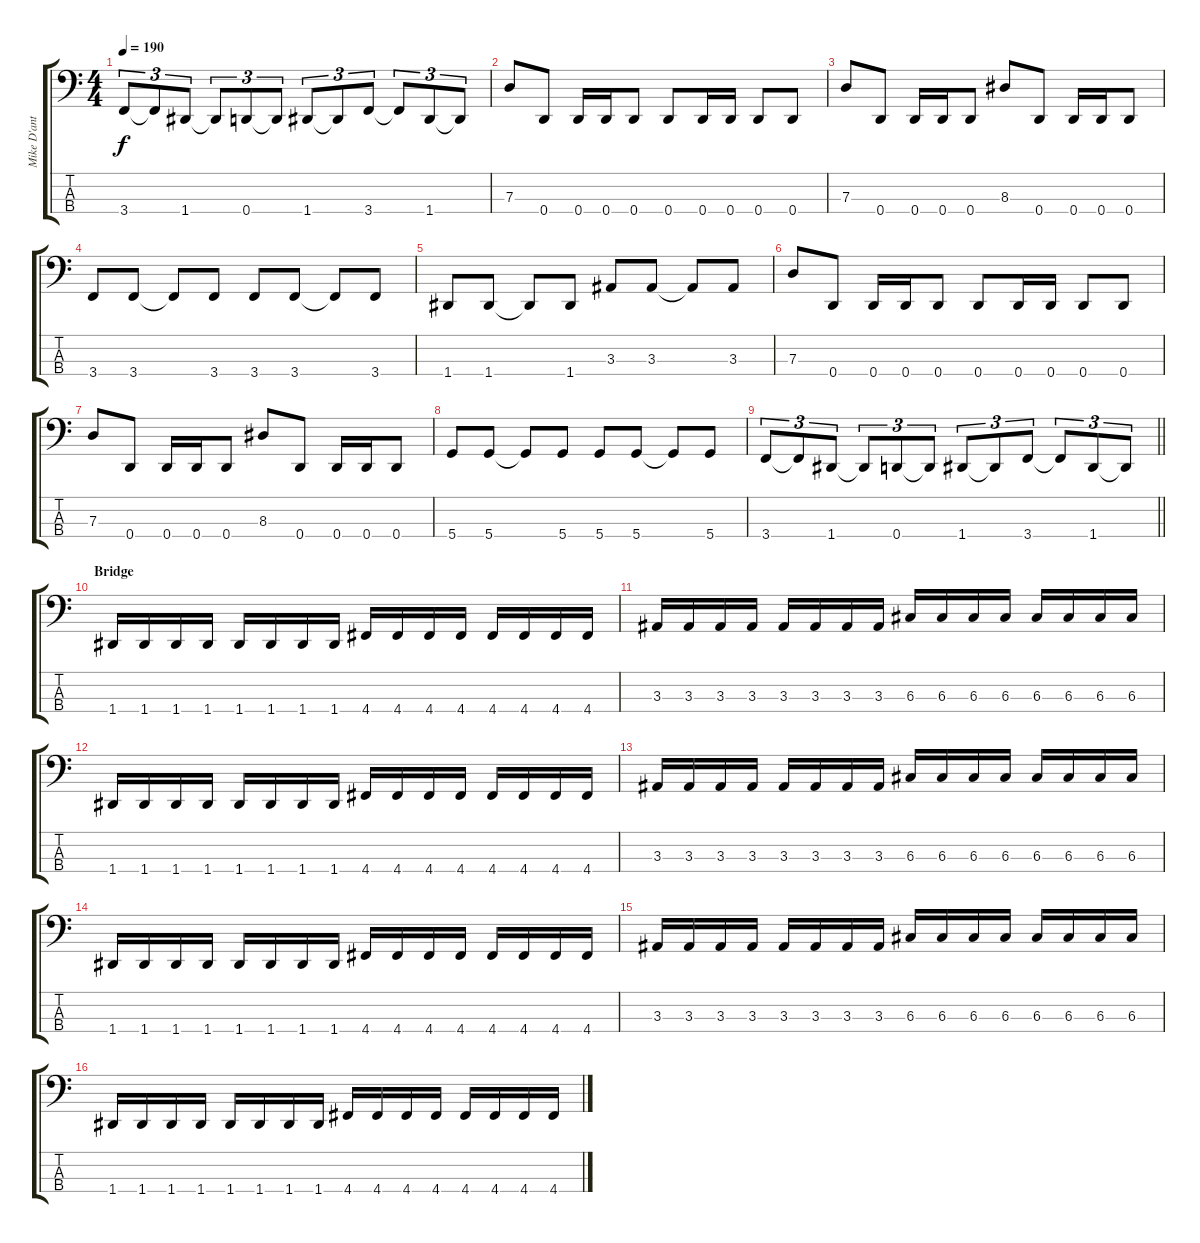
\track ("Mike D'antonio" "Mike D'ant") {instrument electricbasspick}
\staff {score tabs}
\tuning (F2 C2 G1 D1) {hide}
\ts (4 4)
\tempo 190
\clef f4
\ks c
3.4.8{tu (3 2) dy f} 3.4{t}.8{tu (3 2)} 1.4.8{tu (3 2)} 1.4{t}.8{tu (3 2)} 0.4.8{tu (3 2)} 0.4{t}.8{tu (3 2)} 1.4.8{tu (3 2)} 1.4{t}.8{tu (3 2)} 3.4.8{tu (3 2)} 3.4{t}.8{tu (3 2)} 1.4.8{tu (3 2)} 1.4{t}.8{tu (3 2)} |
7.3.8 0.4.8 0.4.16 0.4.16 0.4.8 0.4.8 0.4.16 0.4.16 0.4.8 0.4.8 |
7.3.8 0.4.8 0.4.16 0.4.16 0.4.8 8.3.8 0.4.8 0.4.16 0.4.16 0.4.8 |
3.4.8 3.4.8 3.4{t}.8 3.4.8 3.4.8 3.4.8 3.4{t}.8 3.4.8 |
1.4.8 1.4.8 1.4{t}.8 1.4.8 3.3.8 3.3.8 3.3{t}.8 3.3.8 |
7.3.8 0.4.8 0.4.16 0.4.16 0.4.8 0.4.8 0.4.16 0.4.16 0.4.8 0.4.8 |
7.3.8 0.4.8 0.4.16 0.4.16 0.4.8 8.3.8 0.4.8 0.4.16 0.4.16 0.4.8 |
5.4.8 5.4.8 5.4{t}.8 5.4.8 5.4.8 5.4.8 5.4{t}.8 5.4.8 |
\barLineRight lightlight
3.4.8{tu (3 2)} 3.4{t}.8{tu (3 2)} 1.4.8{tu (3 2)} 1.4{t}.8{tu (3 2)} 0.4.8{tu (3 2)} 0.4{t}.8{tu (3 2)} 1.4.8{tu (3 2)} 1.4{t}.8{tu (3 2)} 3.4.8{tu (3 2)} 3.4{t}.8{tu (3 2)} 1.4.8{tu (3 2)} 1.4{t}.8{tu (3 2)} |
\section ("" "Bridge")
1.4.16 1.4.16 1.4.16 1.4.16 1.4.16 1.4.16 1.4.16 1.4.16 4.4.16 4.4.16 4.4.16 4.4.16 4.4.16 4.4.16 4.4.16 4.4.16 |
3.3.16 3.3.16 3.3.16 3.3.16 3.3.16 3.3.16 3.3.16 3.3.16 6.3.16 6.3.16 6.3.16 6.3.16 6.3.16 6.3.16 6.3.16 6.3.16 |
1.4.16 1.4.16 1.4.16 1.4.16 1.4.16 1.4.16 1.4.16 1.4.16 4.4.16 4.4.16 4.4.16 4.4.16 4.4.16 4.4.16 4.4.16 4.4.16 |
3.3.16 3.3.16 3.3.16 3.3.16 3.3.16 3.3.16 3.3.16 3.3.16 6.3.16 6.3.16 6.3.16 6.3.16 6.3.16 6.3.16 6.3.16 6.3.16 |
1.4.16 1.4.16 1.4.16 1.4.16 1.4.16 1.4.16 1.4.16 1.4.16 4.4.16 4.4.16 4.4.16 4.4.16 4.4.16 4.4.16 4.4.16 4.4.16 |
3.3.16 3.3.16 3.3.16 3.3.16 3.3.16 3.3.16 3.3.16 3.3.16 6.3.16 6.3.16 6.3.16 6.3.16 6.3.16 6.3.16 6.3.16 6.3.16 |
1.4.16 1.4.16 1.4.16 1.4.16 1.4.16 1.4.16 1.4.16 1.4.16 4.4.16 4.4.16 4.4.16 4.4.16 4.4.16 4.4.16 4.4.16 4.4.16
